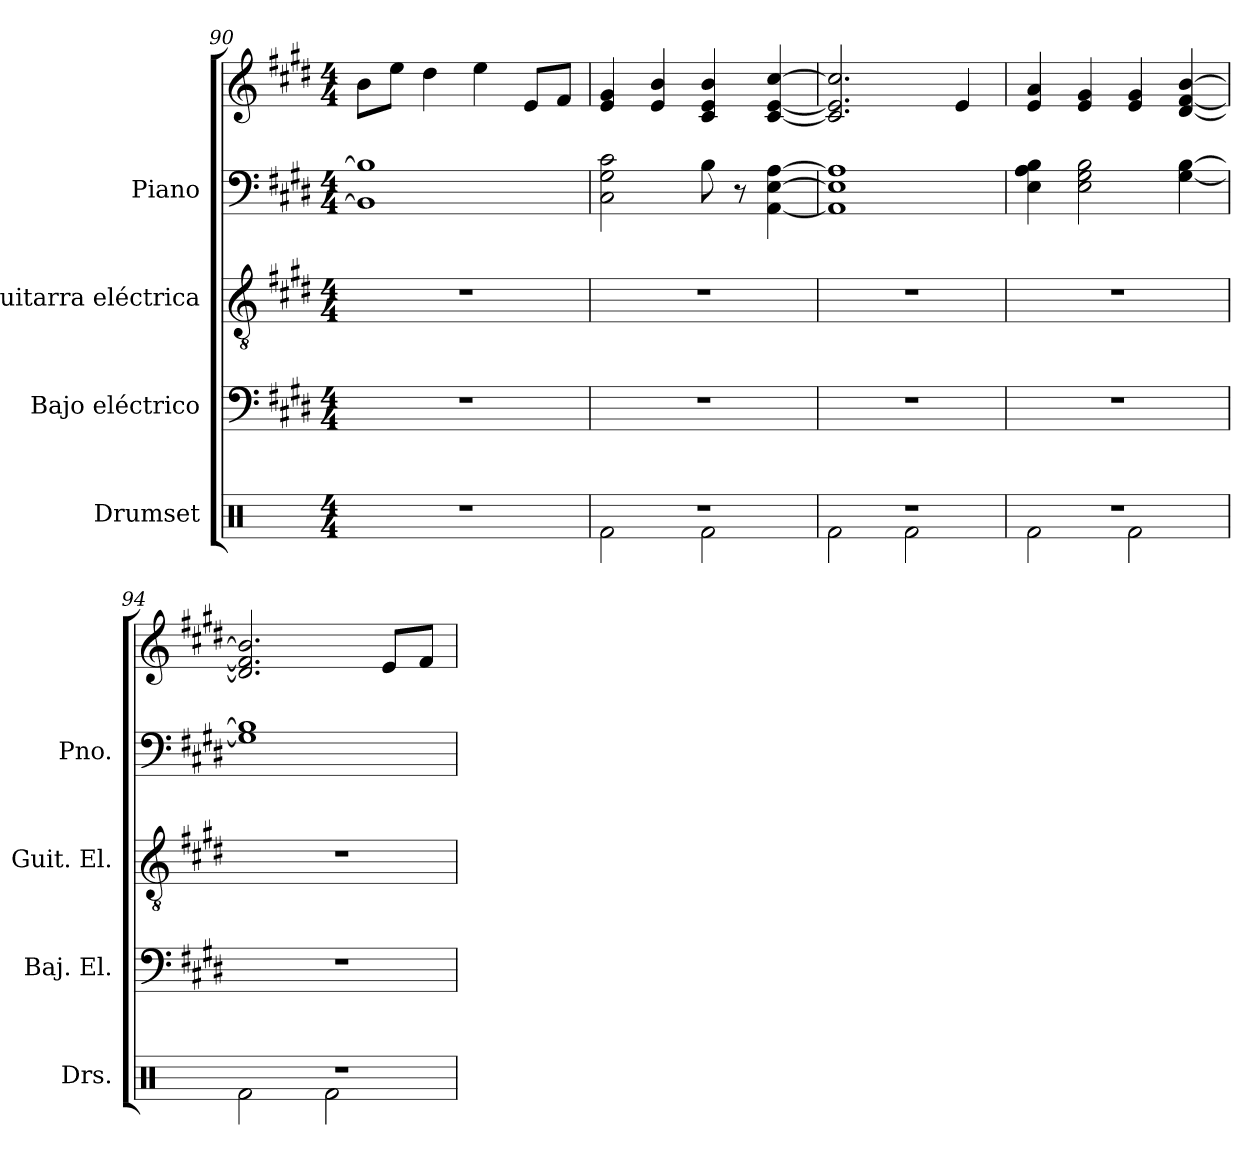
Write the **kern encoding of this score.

**kern	**kern	**kern	**kern	**kern
*part4	*part3	*part2	*part1	*part1
*staff5	*staff4	*staff3	*staff2	*staff1
*I"Drumset	*I"Bajo eléctrico	*I"Guitarra eléctrica	*I"Piano	*
*I'Drs.	*I'Baj. El.	*I'Guit. El.	*I'Pno.	*
*clefX	*clefF4	*clefGv2	*clefF4	*clefG2
*	*ITrd7c12	*	*	*
*k[]	*k[f#c#g#d#]	*k[f#c#g#d#]	*k[f#c#g#d#]	*k[f#c#g#d#]
*M4/4	*M4/4	*M4/4	*M4/4	*M4/4
=90	=90	=90	=90	=90
1r	1r	1r	1BB] 1B]	8b\L
.	.	.	.	8ee\J
.	.	.	.	4dd#\
.	.	.	.	4ee\
.	.	.	.	8e/L
.	.	.	.	8f#/J
=91	=91	=91	=91	=91
*^	*	*	*	*
1r	2Rf\	1r	1r	2C#\ 2G#\ 2c#\	4e/ 4g#/
.	.	.	.	.	4e/ 4b/
.	2Rf\	.	.	8B\	4c#/ 4e/ 4b/
.	.	.	.	8r	.
.	.	.	.	[4AA\ [4E\ [4A\	[4c#/ [4e/ [4cc#/
=92	=92	=92	=92	=92	=92
1r	2Rf\	1r	1r	1AA] 1E] 1A]	2.c#/] 2.e/] 2.cc#/]
.	2Rf\	.	.	.	.
.	.	.	.	.	4e/
!!LO:LB:g=z
=93	=93	=93	=93	=93	=93
1r	2Rf\	1r	1r	4E\ 4A\ 4B\	4e/ 4a/
.	.	.	.	2E\ 2G#\ 2B\	4e/ 4g#/
.	2Rf\	.	.	.	4e/ 4g#/
.	.	.	.	[4G#\ [4B\	[4d#/ [4f#/ [4b/
=94	=94	=94	=94	=94	=94
1r	2Rf\	1r	1r	1G#] 1B]	2.d#/] 2.f#/] 2.b/]
.	2Rf\	.	.	.	.
.	.	.	.	.	8e/L
.	.	.	.	.	8f#/J
*v	*v	*	*	*	*
=	=	=	=	=
*-	*-	*-	*-	*-
